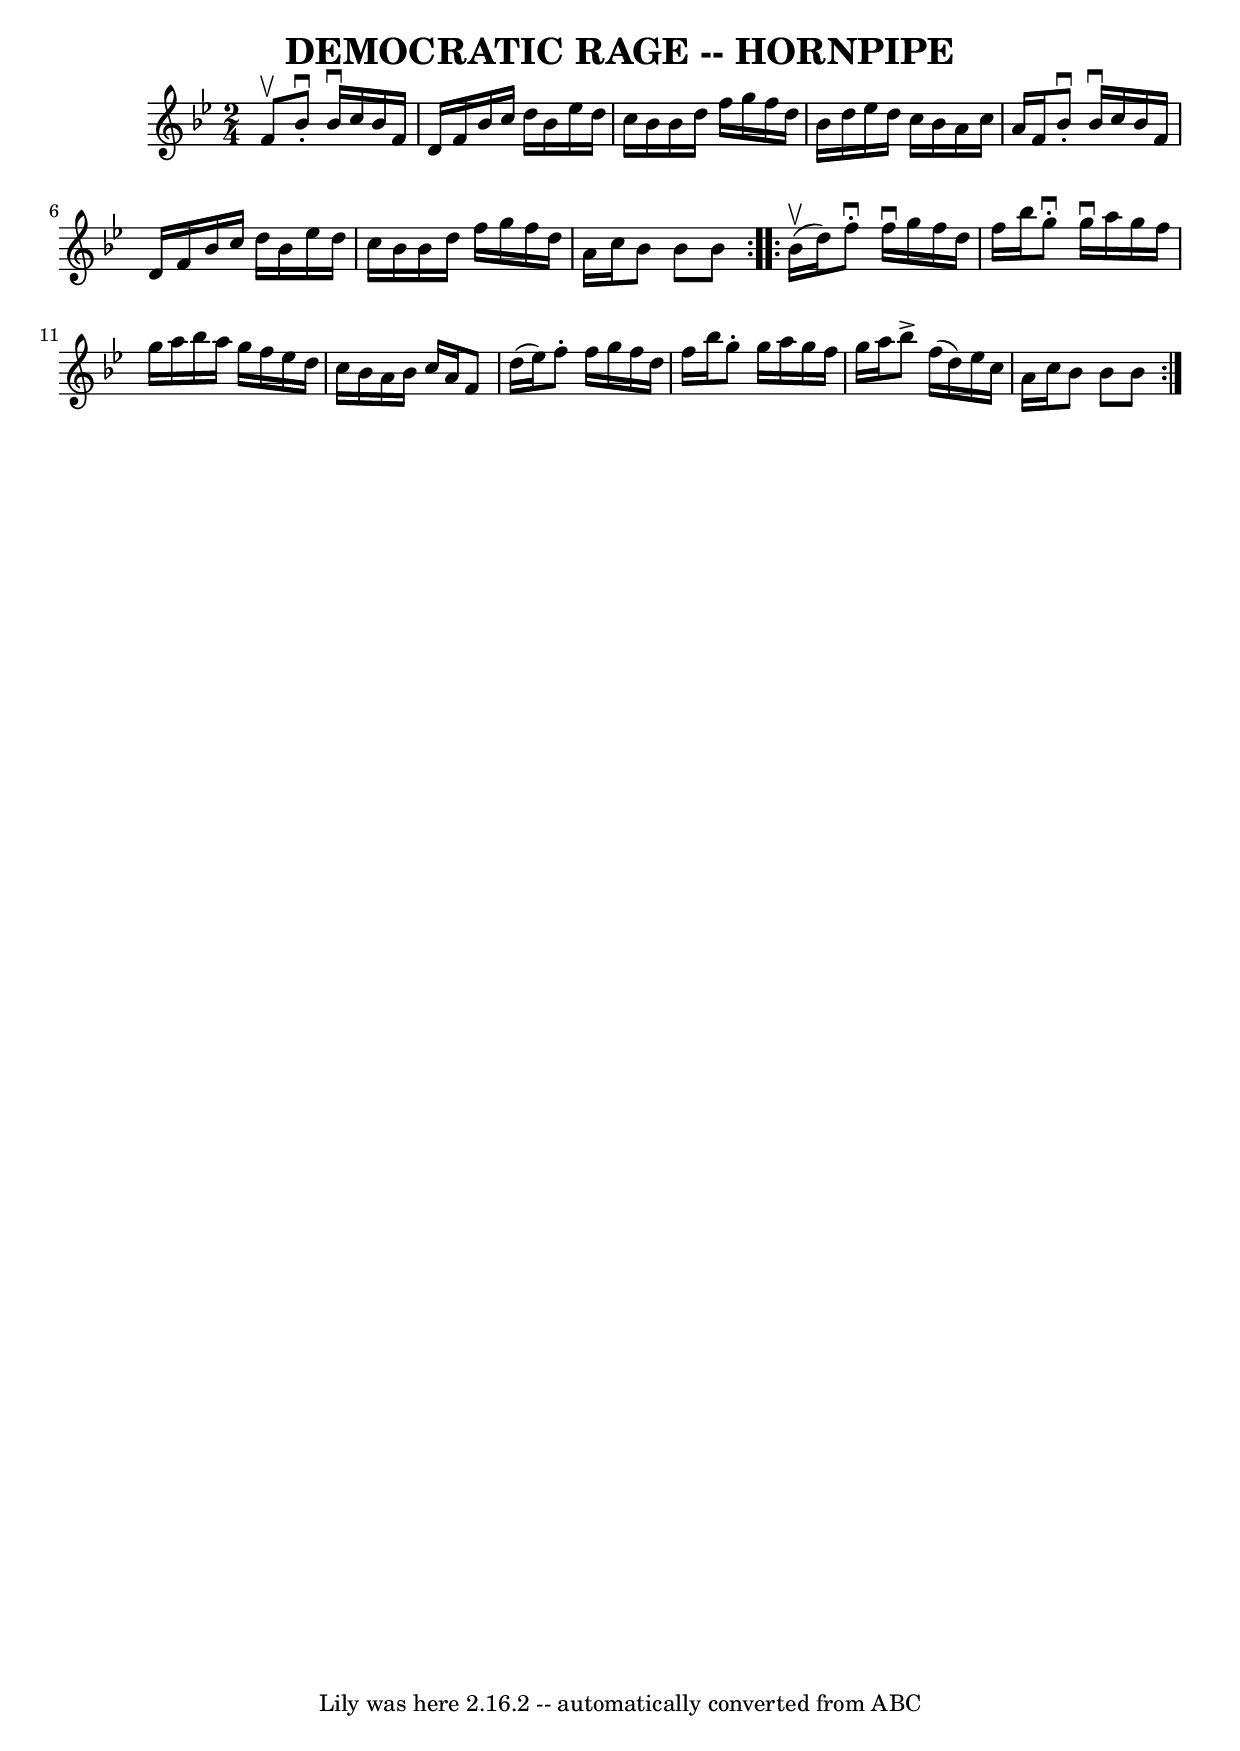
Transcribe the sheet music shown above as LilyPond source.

\version "2.7.40"
\include "Mammoth.ily"
\header {
	%% book = "Ryan's Mammoth Collection of Fiddle Tunes"
	crossRefNumber = "1"
	footnotes = "\\\\FIGURE. -- Lady Walpole's Reel. (Often Used.)"
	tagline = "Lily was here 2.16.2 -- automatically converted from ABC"
	title = "DEMOCRATIC RAGE -- HORNPIPE"
}
voicedefault =  {
\set Score.defaultBarType = "empty"

\repeat volta 2 {
\time 2/4 \key bes \major f'8^\upbow       |
 bes'8^\downbow-.   
bes'16^\downbow c''16 bes'16 f'16 d'16 f'16    |
 bes'16 
 c''16 d''16 bes'16 ees''16 d''16 c''16 bes'16    |
  
 bes'16 d''16 f''16 g''16 f''16 d''16 bes'16 d''16    
|
 ees''16 d''16 c''16 bes'16 a'16 c''16 a'16 f'16 
   |
     |
 bes'8^\downbow-. bes'16^\downbow c''16    
bes'16 f'16 d'16 f'16    |
 bes'16 c''16 d''16 bes'16 
 ees''16 d''16 c''16 bes'16    |
 bes'16 d''16 f''16   
 g''16 f''16 d''16 a'16 c''16    |
 bes'8 bes'8 bes'8 
   }     \repeat volta 2 { bes'16 (^\upbow d''16)       |
   
f''8^\downbow-. f''16^\downbow g''16 f''16 d''16 f''16    
bes''16    |
 g''8^\downbow-. g''16^\downbow a''16 g''16    
f''16 g''16 a''16    |
 bes''16 a''16 g''16 f''16    
ees''16 d''16 c''16 bes'16    |
 a'16 bes'16 c''16    
a'16 f'8 d''16 (ees''16)   |
     |
 f''8 -. f''16  
 g''16 f''16 d''16 f''16 bes''16    |
 g''8 -. g''16    
a''16 g''16 f''16 g''16 a''16    |
 bes''8^\accent f''16 
(d''16) ees''16 c''16 a'16 c''16    |
 bes'8 bes'8  
 bes'8    }   
}

\score{
    <<

	\context Staff="default"
	{
	    \voicedefault 
	}

    >>
	\layout {
	}
	\midi {}
}
